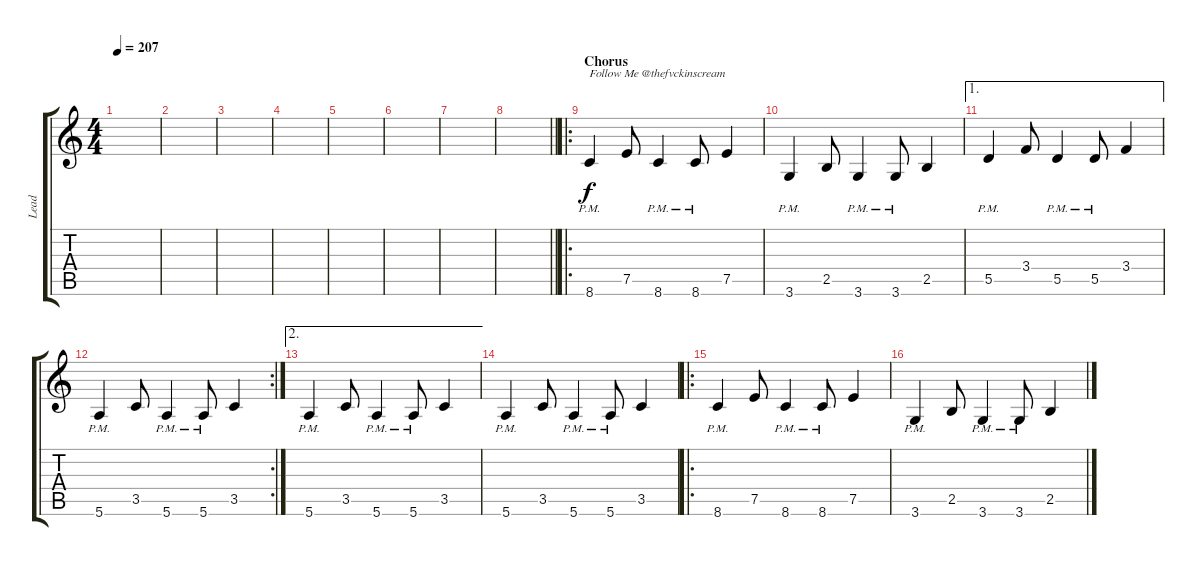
\track ("Lead" "Lead") {instrument overdrivenguitar}
\staff {score tabs}
\tuning (E4 B3 G3 D3 A2 E2) {hide}
\ts (4 4)
\tempo 207
\clef g2
\ks c
|
|
|
|
|
|
|
\barLineRight lightlight
|
\ro
\section ("" "Chorus")
8.6{pm}.4{txt "Follow Me @thefvckinscream" instrument overdrivenguitar} 7.5.8 8.6{pm}.4 8.6{pm}.8 7.5.4 |
3.6{pm}.4 2.5.8 3.6{pm}.4 3.6{pm}.8 2.5.4 |
\ae 1
5.5{pm}.4 3.4.8 5.5{pm}.4 5.5{pm}.8 3.4.4 |
\rc 2
5.6{pm}.4 3.5.8 5.6{pm}.4 5.6{pm}.8 3.5.4 |
\ae 2
5.6{pm}.4 3.5.8 5.6{pm}.4 5.6{pm}.8 3.5.4 |
5.6{pm}.4 3.5.8 5.6{pm}.4 5.6{pm}.8 3.5.4 |
\ro
8.6{pm}.4 7.5.8 8.6{pm}.4 8.6{pm}.8 7.5.4 |
3.6{pm}.4 2.5.8 3.6{pm}.4 3.6{pm}.8 2.5.4
